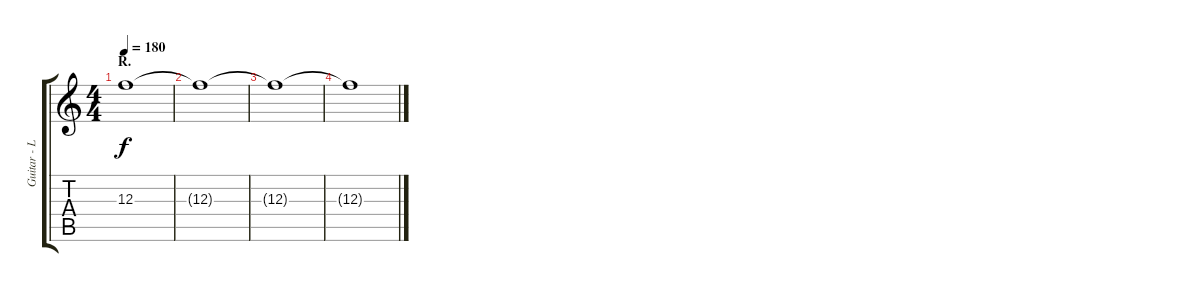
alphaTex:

\track ("Guitar - Left" "Guitar - L") {instrument distortionguitar}
\staff {score tabs}
\tuning (D4 A3 F3 C3 G2 C2) {hide}
\ts (4 4)
\section ("" "R.")
\tempo 180
\clef g2
\ks c
12.3{t}.1{dy f} |
12.3{t}.1 |
12.3{t}.1 |
12.3{t}.1
